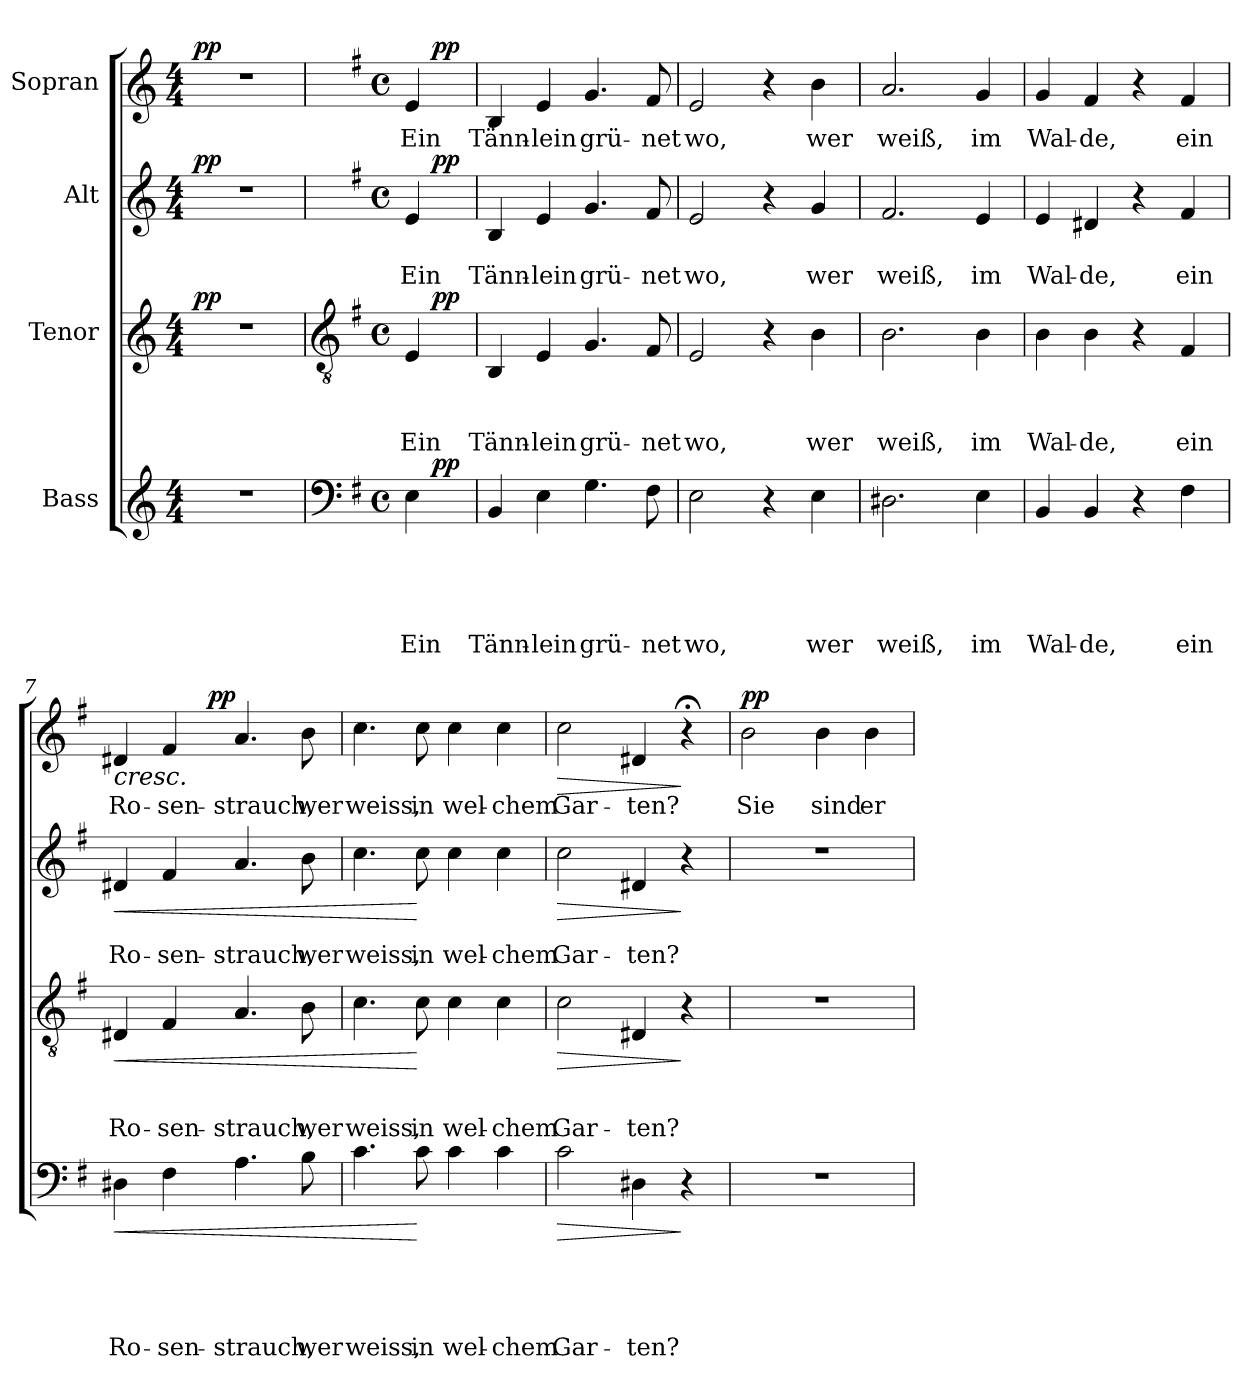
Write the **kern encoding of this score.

**kern	**text	**text	**text	**text	**text	**dynam	**kern	**text	**text	**text	**dynam	**kern	**text	**text	**dynam	**kern	**text	**dynam
*part4	*part4	*part4	*part4	*part4	*part4	*part4	*part3	*part3	*part3	*part3	*part3	*part2	*part2	*part2	*part2	*part1	*part1	*part1
*staff4	*staff4	*staff4	*staff4	*staff4	*staff4	*staff4	*staff3	*staff3	*staff3	*staff3	*staff3	*staff2	*staff2	*staff2	*staff2	*staff1	*staff1	*staff1
*I"Bass	*	*	*	*	*	*	*I"Tenor	*	*	*	*	*I"Alt	*	*	*	*I"Sopran	*	*
*clefG2	*	*	*	*	*	*	*clefG2	*	*	*	*	*clefG2	*	*	*	*clefG2	*	*
*k[]	*	*	*	*	*	*	*k[]	*	*	*	*	*k[]	*	*	*	*k[]	*	*
*C:	*	*	*	*	*	*	*C:	*	*	*	*	*C:	*	*	*	*C:	*	*
*M4/4	*	*	*	*	*	*	*M4/4	*	*	*	*	*M4/4	*	*	*	*M4/4	*	*
=1	=1	=1	=1	=1	=1	=1	=1	=1	=1	=1	=1	=1	=1	=1	=1	=1	=1	=1
!	!	!	!	!	!	!	!	!	!	!	!LO:DY:a	!	!	!	!LO:DY:a	!	!	!LO:DY:a
1r	.	.	.	.	.	.	1r	.	.	.	pp	1r	.	.	pp	1r	.	pp
=2	=2	=2	=2	=2	=2	=2	=2	=2	=2	=2	=2	=2	=2	=2	=2	=2	=2	=2
*clefF4	*	*	*	*	*	*	*clefGv2	*	*	*	*	*	*	*	*	*	*	*
*k[f#]	*	*	*	*	*	*	*k[f#]	*	*	*	*	*k[f#]	*	*	*	*k[f#]	*	*
*G:	*	*	*	*	*	*	*G:	*	*	*	*	*G:	*	*	*	*G:	*	*
*M4/4	*	*	*	*	*	*	*M4/4	*	*	*	*	*M4/4	*	*	*	*M4/4	*	*
*met(c)	*	*	*	*	*	*	*met(c)	*	*	*	*	*met(c)	*	*	*	*met(c)	*	*
!	!	!	!	!	!	!	!	!	!	!	!	!	!	!	!	!LO:TX:a:B:t=Andantino con moto	!	!
!	!	!	!	!	!LO:LY:b	!	!	!	!	!LO:LY:b	!	!	!	!LO:LY:b	!	!	!LO:LY:b:rj	!
*^	*	*	*	*	*	*	*^	*	*	*	*	*^	*	*	*	*^	*	*
4E\	16.ryy	.	.	.	.	Ein	.	4E/	16.ryy	.	.	Ein	.	4e/	16.ryy	.	Ein	.	4e/	16.ryy	Ein	.
!	!	!	!	!	!	!	!LO:DY:a	!	!	!	!	!	!LO:DY:a	!	!	!	!	!LO:DY:a	!	!	!	!LO:DY:a
.	8ryy	.	.	.	.	.	pp	.	8ryy	.	.	.	pp	.	8ryy	.	.	pp	.	8ryy	.	pp
.	32ryy	.	.	.	.	.	.	.	32ryy	.	.	.	.	.	32ryy	.	.	.	.	32ryy	.	.
=3	=3	=3	=3	=3	=3	=3	=3	=3	=3	=3	=3	=3	=3	=3	=3	=3	=3	=3	=3	=3	=3	=3
!	!	!	!	!	!	!LO:LY:b	!	!	!	!	!	!LO:LY:b	!	!	!	!	!LO:LY:b	!	!	!	!LO:LY:b	!
*v	*v	*	*	*	*	*	*	*	*	*	*	*	*	*v	*v	*	*	*	*v	*v	*	*
*	*	*	*	*	*	*	*v	*v	*	*	*	*	*	*	*	*	*	*	*
4BB/	.	.	.	.	Tänn-	.	4BB/	.	.	Tänn-	.	4B/	.	Tänn-	.	4B/	Tänn-	.
!	!	!	!	!	!LO:LY:b	!	!	!	!	!LO:LY:b	!	!	!	!LO:LY:b	!	!	!LO:LY:b	!
4E\	.	.	.	.	-lein	.	4E/	.	.	-lein	.	4e/	.	-lein	.	4e/	-lein	.
!	!	!	!	!	!LO:LY:b	!	!	!	!	!LO:LY:b	!	!	!	!LO:LY:b	!	!	!LO:LY:b	!
4.G\	.	.	.	.	grü-	.	4.G/	.	.	grü-	.	4.g/	.	grü-	.	4.g/	grü-	.
!	!	!	!	!	!LO:LY:b	!	!	!	!	!LO:LY:b	!	!	!	!LO:LY:b	!	!	!LO:LY:b	!
8F#\	.	.	.	.	-net	.	8F#/	.	.	-net	.	8f#/	.	-net	.	8f#/	-net	.
=4	=4	=4	=4	=4	=4	=4	=4	=4	=4	=4	=4	=4	=4	=4	=4	=4	=4	=4
!	!	!	!	!	!LO:LY:b	!	!	!	!	!LO:LY:b	!	!	!	!LO:LY:b	!	!	!LO:LY:b	!
2E\	.	.	.	.	wo,	.	2E/	.	.	wo,	.	2e/	.	wo,	.	2e/	wo,	.
4r	.	.	.	.	.	.	4r	.	.	.	.	4r	.	.	.	4r	.	.
!	!	!	!	!	!LO:LY:b	!	!	!	!	!LO:LY:b	!	!	!	!LO:LY:b	!	!	!LO:LY:b	!
4E\	.	.	.	.	wer	.	4B\	.	.	wer	.	4g/	.	wer	.	4b\	wer	.
=5	=5	=5	=5	=5	=5	=5	=5	=5	=5	=5	=5	=5	=5	=5	=5	=5	=5	=5
!	!	!	!	!	!LO:LY:b	!	!	!	!	!LO:LY:b	!	!	!	!LO:LY:b	!	!	!LO:LY:b	!
2.D#X\	.	.	.	.	weiß,	.	2.B\	.	.	weiß,	.	2.f#/	.	weiß,	.	2.a/	weiß,	.
!	!	!	!	!	!LO:LY:b	!	!	!	!	!LO:LY:b	!	!	!	!LO:LY:b	!	!	!LO:LY:b	!
4E\	.	.	.	.	im	.	4B\	.	.	im	.	4e/	.	im	.	4g/	im	.
=6	=6	=6	=6	=6	=6	=6	=6	=6	=6	=6	=6	=6	=6	=6	=6	=6	=6	=6
!	!	!	!	!	!LO:LY:b	!	!	!	!	!LO:LY:b	!	!	!	!LO:LY:b	!	!	!LO:LY:b	!
4BB/	.	.	.	.	Wal-	.	4B\	.	.	Wal-	.	4e/	.	Wal-	.	4g/	Wal-	.
!	!	!	!	!	!LO:LY:b	!	!	!	!	!LO:LY:b	!	!	!	!LO:LY:b	!	!	!LO:LY:b	!
4BB/	.	.	.	.	-de,	.	4B\	.	.	-de,	.	4d#X/	.	-de,	.	4f#/	-de,	.
4r	.	.	.	.	.	.	4r	.	.	.	.	4r	.	.	.	4r	.	.
!	!	!	!	!	!LO:LY:b	!	!	!	!	!LO:LY:b	!	!	!	!LO:LY:b	!	!	!LO:LY:b	!
4F#\	.	.	.	.	ein	.	4F#/	.	.	ein	.	4f#/	.	ein	.	4f#/	ein	.
!!LO:LB:g=z
=7	=7	=7	=7	=7	=7	=7	=7	=7	=7	=7	=7	=7	=7	=7	=7	=7	=7	=7
!	!	!	!	!	!LO:LY:b	!LO:HP:b	!	!	!	!LO:LY:b	!LO:HP:b	!	!	!LO:LY:b	!LO:HP:b	!	!LO:LY:b	!LO:HP:b
*	*	*	*	*	*	*	*	*	*	*	*	*	*	*	*	*^	*	*
4D#X\	.	.	.	.	Ro-	<	4D#X/	.	.	Ro-	<	4d#X/	.	Ro-	<	4d#X/	4ryy	Ro-	<
!	!	!	!	!	!LO:LY:b	!	!	!	!	!LO:LY:b	!	!	!	!LO:LY:b	!	!	!	!LO:LY:b	!
4F#\	.	.	.	.	-sen-	.	4F#/	.	.	-sen-	.	4f#/	.	-sen-	.	4f#/	8ryy	-sen-	.
.	.	.	.	.	.	.	.	.	.	.	.	.	.	.	.	.	32ryy	.	.
!	!	!	!	!	!	!	!	!	!	!	!	!	!	!	!	!	!	!	!LO:DY:a
.	.	.	.	.	.	.	.	.	.	.	.	.	.	.	.	.	2ryy	.	pp
!	!	!	!	!	!LO:LY:b	!	!	!	!	!LO:LY:b	!	!	!	!LO:LY:b	!	!	!	!LO:LY:b	!
4.A\	.	.	.	.	-strauch,	.	4.A/	.	.	-strauch,	.	4.a/	.	-strauch,	.	4.a/	.	-strauch,	.
!	!	!	!	!	!LO:LY:b	!	!	!	!	!LO:LY:b	!	!	!	!LO:LY:b	!	!	!	!LO:LY:b	!
8B\	.	.	.	.	wer	.	8B\	.	.	wer	.	8b\	.	wer	.	8b\	.	wer	.
.	.	.	.	.	.	.	.	.	.	.	.	.	.	.	.	.	16.ryy	.	.
=8	=8	=8	=8	=8	=8	=8	=8	=8	=8	=8	=8	=8	=8	=8	=8	=8	=8	=8	=8
!	!	!	!	!	!LO:LY:b	!	!	!	!	!LO:LY:b	!	!	!	!LO:LY:b	!	!	!	!LO:LY:b	!
*	*	*	*	*	*	*	*	*	*	*	*	*	*	*	*	*v	*v	*	*
4.c\	.	.	.	.	weiss,	.	4.c\	.	.	weiss,	.	4.cc\	.	weiss,	.	4.cc\	weiss,	.
!	!	!	!	!	!LO:LY:b	!	!	!	!	!LO:LY:b	!	!	!	!LO:LY:b	!	!	!LO:LY:b	!
8c\	.	.	.	.	in	[	8c\	.	.	in	[	8cc\	.	in	[	8cc\	in	[
!	!	!	!	!	!LO:LY:b	!	!	!	!	!LO:LY:b	!	!	!	!LO:LY:b	!	!	!LO:LY:b	!
4c\	.	.	.	.	wel-	.	4c\	.	.	wel-	.	4cc\	.	wel-	.	4cc\	wel-	.
!	!	!	!	!	!LO:LY:b	!	!	!	!	!LO:LY:b	!	!	!	!LO:LY:b	!	!	!LO:LY:b	!
4c\	.	.	.	.	-chem	.	4c\	.	.	-chem	.	4cc\	.	-chem	.	4cc\	-chem	.
=9	=9	=9	=9	=9	=9	=9	=9	=9	=9	=9	=9	=9	=9	=9	=9	=9	=9	=9
!	!	!	!	!	!LO:LY:b	!LO:HP:b	!	!	!	!LO:LY:b	!LO:HP:b	!	!	!LO:LY:b	!LO:HP:b	!	!LO:LY:b	!LO:HP:b
2c\	.	.	.	.	Gar-	>	2c\	.	.	Gar-	>	2cc\	.	Gar-	>	2cc\	Gar-	>
!	!	!	!	!	!LO:LY:b	!	!	!	!	!LO:LY:b	!	!	!	!LO:LY:b	!	!	!LO:LY:b	!
4D#X\	.	.	.	.	-ten?	.	4D#X/	.	.	-ten?	.	4d#X/	.	-ten?	.	4d#X/	-ten?	.
4r	.	.	.	.	.	]	4r	.	.	.	]	4r	.	.	]	4r;<	.	]
=10	=10	=10	=10	=10	=10	=10	=10	=10	=10	=10	=10	=10	=10	=10	=10	=10	=10	=10
!	!	!	!	!	!	!	!	!	!	!	!	!	!	!	!	!	!LO:LY:b	!LO:DY:a
1r	.	.	.	.	.	.	1r	.	.	.	.	1r	.	.	.	2b\	Sie	pp
!	!	!	!	!	!	!	!	!	!	!	!	!	!	!	!	!	!LO:LY:b	!
.	.	.	.	.	.	.	.	.	.	.	.	.	.	.	.	4b\	sind	.
!	!	!	!	!	!	!	!	!	!	!	!	!	!	!	!	!	!LO:LY:b	!
.	.	.	.	.	.	.	.	.	.	.	.	.	.	.	.	4b\	er-	.
=	=	=	=	=	=	=	=	=	=	=	=	=	=	=	=	=	=	=
*-	*-	*-	*-	*-	*-	*-	*-	*-	*-	*-	*-	*-	*-	*-	*-	*-	*-	*-
